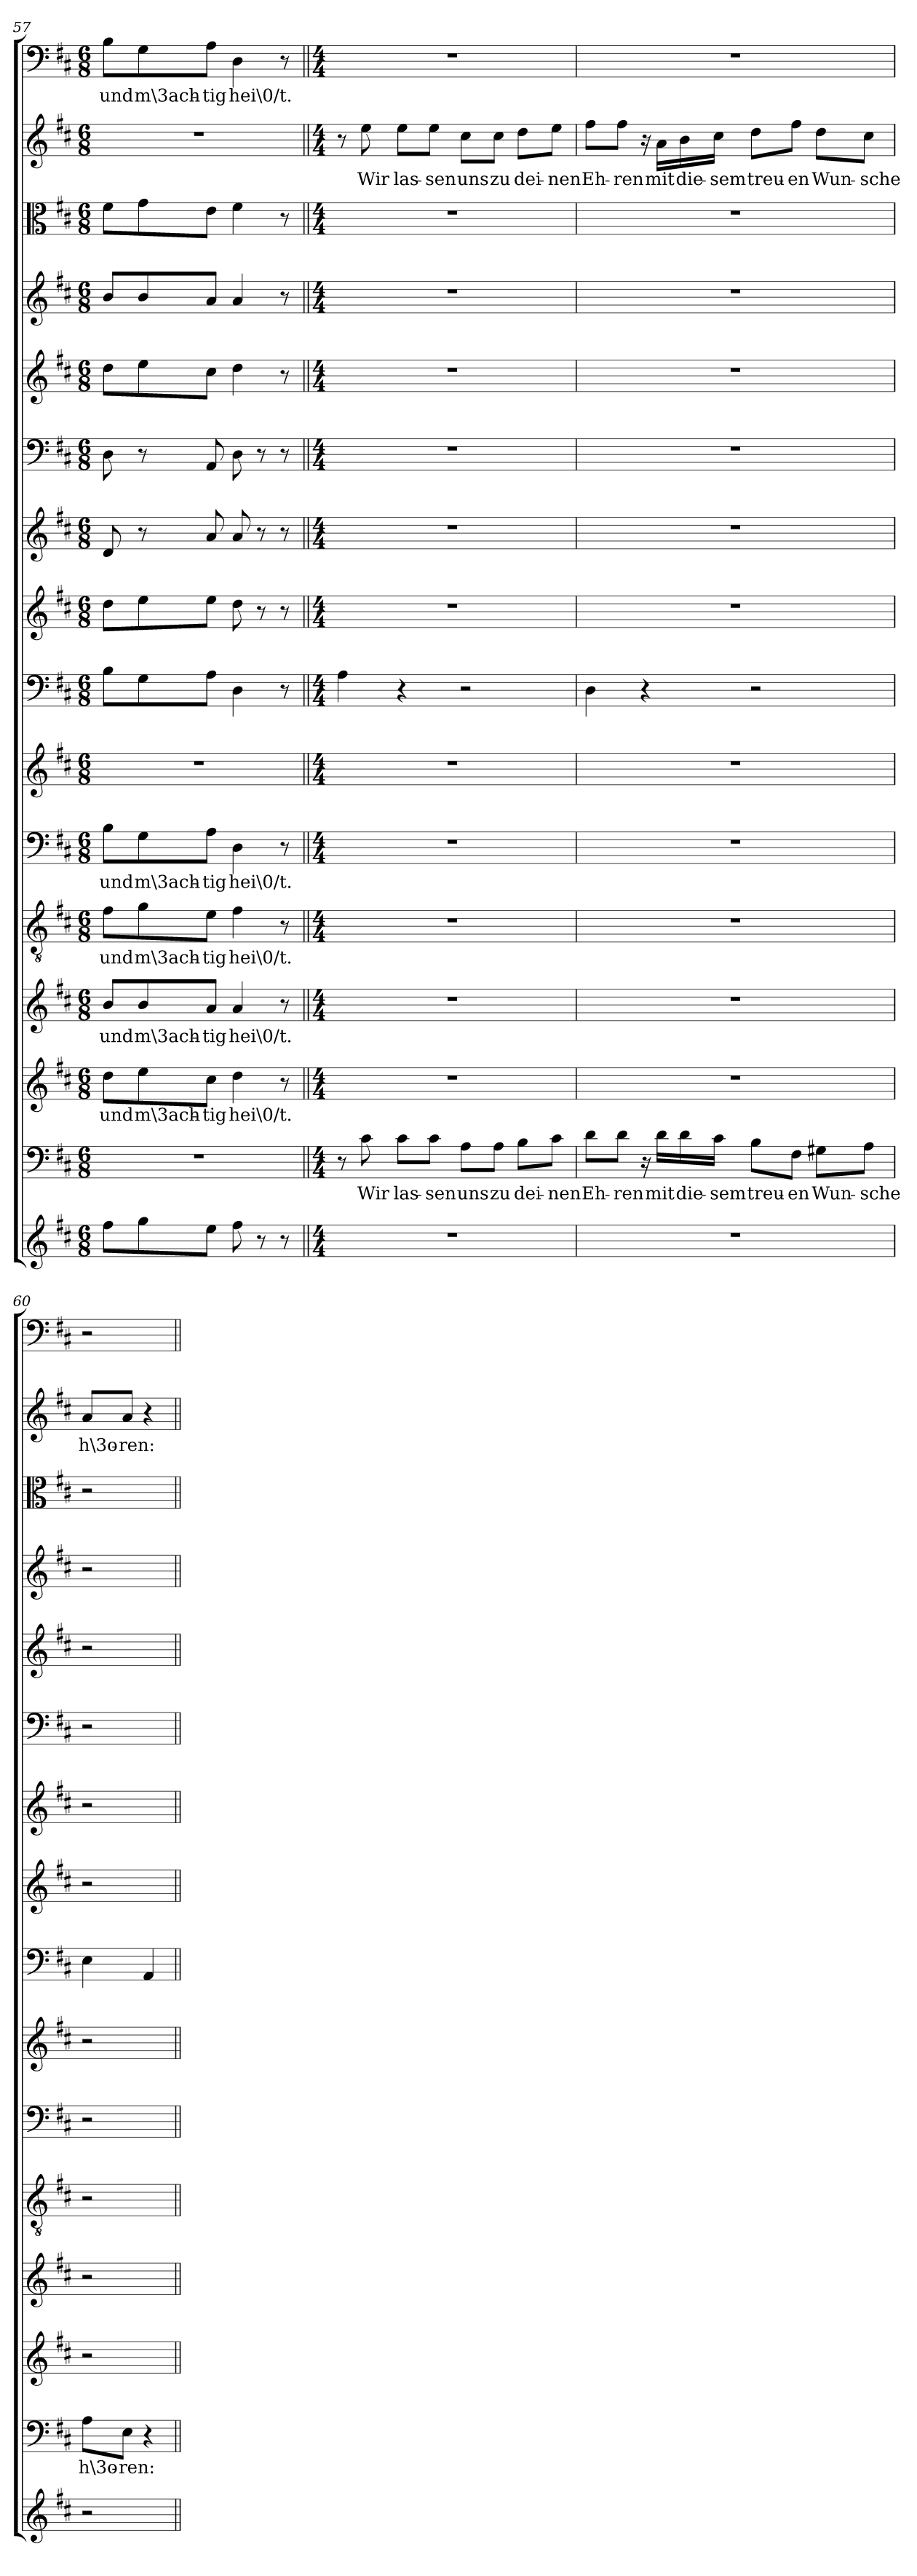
**kern	**kern	**text	**kern	**text	**kern	**text	**kern	**text	**kern	**text	**kern	**kern	**kern	**kern	**kern	**kern	**kern	**kern	**kern	**text	**kern	**text
*part16	*part15	*part15	*part14	*part14	*part13	*part13	*part12	*part12	*part11	*part11	*part10	*part9	*part8	*part7	*part6	*part5	*part4	*part3	*part2	*part2	*part1	*part1
*staff16	*staff15	*staff15	*staff14	*staff14	*staff13	*staff13	*staff12	*staff12	*staff11	*staff11	*staff10	*staff9	*staff8	*staff7	*staff6	*staff5	*staff4	*staff3	*staff2	*staff2	*staff1	*staff1
*clefG2	*clefF4	*	*clefG2	*	*clefG2	*	*clefGv2	*	*clefF4	*	*clefG2	*clefF4	*clefG2	*clefG2	*clefF4	*clefG2	*clefG2	*clefC3	*clefG2	*	*clefF4	*
*k[f#c#]	*k[f#c#]	*	*k[f#c#]	*	*k[f#c#]	*	*k[f#c#]	*	*k[f#c#]	*	*k[f#c#]	*k[f#c#]	*k[f#c#]	*k[f#c#]	*k[f#c#]	*k[f#c#]	*k[f#c#]	*k[f#c#]	*k[f#c#]	*	*k[f#c#]	*
*D:	*D:	*	*D:	*	*D:	*	*D:	*	*D:	*	*D:	*D:	*D:	*D:	*D:	*D:	*D:	*D:	*D:	*	*D:	*
*M6/8	*M6/8	*	*M6/8	*	*M6/8	*	*M6/8	*	*M6/8	*	*M6/8	*M6/8	*M6/8	*M6/8	*M6/8	*M6/8	*M6/8	*M6/8	*M6/8	*	*M6/8	*
=57	=57	=57	=57	=57	=57	=57	=57	=57	=57	=57	=57	=57	=57	=57	=57	=57	=57	=57	=57	=57	=57	=57
8ff#\L	2.r	.	8dd\L	und	8b/L	und	8f#\L	und	8B\L	und	2.r	8B\L	8dd\L	8d/	8D\	8dd\L	8b/L	8f#\L	2.r	.	8B\L	und
8gg\	.	.	8ee\	m\3ach-	8b/	m\3ach-	8g\	m\3ach-	8G\	m\3ach-	.	8G\	8ee\	8r	8r	8ee\	8b/	8g\	.	.	8G\	m\3ach-
8ee\J	.	.	8cc#\J	-tig	8a/J	-tig	8e\J	-tig	8A\J	-tig	.	8A\J	8ee\J	8a/	8AA/	8cc#\J	8a/J	8e\J	.	.	8A\J	-tig
8ff#\	.	.	4dd\	hei\0/t.	4a/	hei\0/t.	4f#\	hei\0/t.	4D\	hei\0/t.	.	4D\	8dd\	8a/	8D\	4dd\	4a/	4f#\	.	.	4D\	hei\0/t.
8r	.	.	.	.	.	.	.	.	.	.	.	.	8r	8r	8r	.	.	.	.	.	.	.
8r	.	.	8r	.	8r	.	8r	.	8r	.	.	8r	8r	8r	8r	8r	8r	8r	.	.	8r	.
=58||	=58||	=58||	=58||	=58||	=58||	=58||	=58||	=58||	=58||	=58||	=58||	=58||	=58||	=58||	=58||	=58||	=58||	=58||	=58||	=58||	=58||	=58||
*M4/4	*M4/4	*	*M4/4	*	*M4/4	*	*M4/4	*	*M4/4	*	*M4/4	*M4/4	*M4/4	*M4/4	*M4/4	*M4/4	*M4/4	*M4/4	*M4/4	*	*M4/4	*
1r	8r	.	1r	.	1r	.	1r	.	1r	.	1r	4A\	1r	1r	1r	1r	1r	1r	8r	.	1r	.
.	8c#\	Wir	.	.	.	.	.	.	.	.	.	.	.	.	.	.	.	.	8ee\	Wir	.	.
.	8c#\L	las-	.	.	.	.	.	.	.	.	.	4r	.	.	.	.	.	.	8ee\L	las-	.	.
.	8c#\J	-sen	.	.	.	.	.	.	.	.	.	.	.	.	.	.	.	.	8ee\J	-sen	.	.
.	8A\L	uns	.	.	.	.	.	.	.	.	.	2r	.	.	.	.	.	.	8cc#\L	uns	.	.
.	8A\J	zu	.	.	.	.	.	.	.	.	.	.	.	.	.	.	.	.	8cc#\J	zu	.	.
.	8B\L	dei-	.	.	.	.	.	.	.	.	.	.	.	.	.	.	.	.	8dd\L	dei-	.	.
.	8c#\J	-nen	.	.	.	.	.	.	.	.	.	.	.	.	.	.	.	.	8ee\J	-nen	.	.
=59	=59	=59	=59	=59	=59	=59	=59	=59	=59	=59	=59	=59	=59	=59	=59	=59	=59	=59	=59	=59	=59	=59
1r	8d\L	Eh-	1r	.	1r	.	1r	.	1r	.	1r	4D\	1r	1r	1r	1r	1r	1r	8ff#\L	Eh-	1r	.
.	8d\J	-ren	.	.	.	.	.	.	.	.	.	.	.	.	.	.	.	.	8ff#\J	-ren	.	.
.	16r	.	.	.	.	.	.	.	.	.	.	4r	.	.	.	.	.	.	16r	.	.	.
.	16d\LL	mit	.	.	.	.	.	.	.	.	.	.	.	.	.	.	.	.	16a\LL	mit	.	.
.	16d\	die-	.	.	.	.	.	.	.	.	.	.	.	.	.	.	.	.	16b\	die-	.	.
.	16c#\JJ	-sem	.	.	.	.	.	.	.	.	.	.	.	.	.	.	.	.	16cc#\JJ	-sem	.	.
.	8B\L	treu-	.	.	.	.	.	.	.	.	.	2r	.	.	.	.	.	.	8dd\L	treu-	.	.
.	8F#\J	-en	.	.	.	.	.	.	.	.	.	.	.	.	.	.	.	.	8ff#\J	-en	.	.
.	8G#X\L	Wun-	.	.	.	.	.	.	.	.	.	.	.	.	.	.	.	.	8dd\L	Wun-	.	.
.	8A\J	-sche	.	.	.	.	.	.	.	.	.	.	.	.	.	.	.	.	8cc#\J	-sche	.	.
=60	=60	=60	=60	=60	=60	=60	=60	=60	=60	=60	=60	=60	=60	=60	=60	=60	=60	=60	=60	=60	=60	=60
2r	8A\L	h\3o-	2r	.	2r	.	2r	.	2r	.	2r	4E\	2r	2r	2r	2r	2r	2r	8a/L	h\3o-	2r	.
.	8E\J	-ren:	.	.	.	.	.	.	.	.	.	.	.	.	.	.	.	.	8a/J	-ren:	.	.
.	4r	.	.	.	.	.	.	.	.	.	.	4AA/	.	.	.	.	.	.	4r	.	.	.
=||	=||	=||	=||	=||	=||	=||	=||	=||	=||	=||	=||	=||	=||	=||	=||	=||	=||	=||	=||	=||	=||	=||
*-	*-	*-	*-	*-	*-	*-	*-	*-	*-	*-	*-	*-	*-	*-	*-	*-	*-	*-	*-	*-	*-	*-
